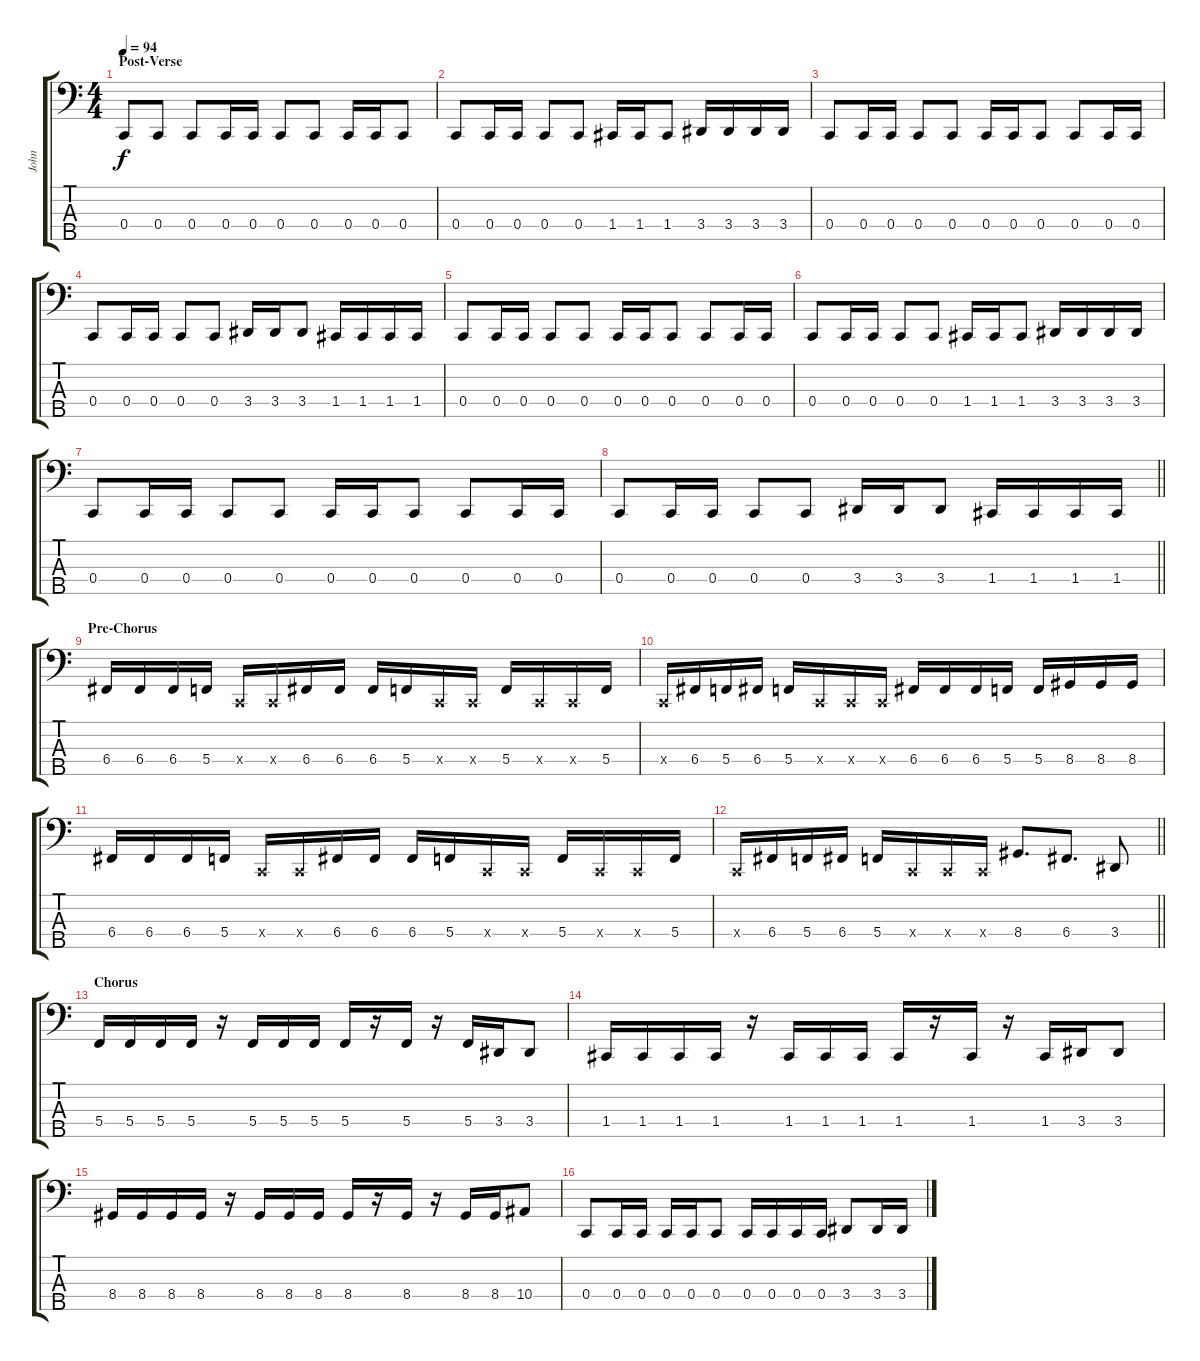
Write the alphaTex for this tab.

\track ("John" "John") {instrument electricbassfinger}
\staff {score tabs}
\tuning (F2 C2 G1 C1 A0) {hide}
\ts (4 4)
\section ("" "Post-Verse")
\tempo 94
\clef f4
\ks c
0.4.8{dy f} 0.4.8 0.4.8 0.4.16 0.4.16 0.4.8 0.4.8 0.4.16 0.4.16 0.4.8 |
0.4.8 0.4.16 0.4.16 0.4.8 0.4.8 1.4.16 1.4.16 1.4.8 3.4.16 3.4.16 3.4.16 3.4.16 |
0.4.8 0.4.16 0.4.16 0.4.8 0.4.8 0.4.16 0.4.16 0.4.8 0.4.8 0.4.16 0.4.16 |
0.4.8 0.4.16 0.4.16 0.4.8 0.4.8 3.4.16 3.4.16 3.4.8 1.4.16 1.4.16 1.4.16 1.4.16 |
0.4.8 0.4.16 0.4.16 0.4.8 0.4.8 0.4.16 0.4.16 0.4.8 0.4.8 0.4.16 0.4.16 |
0.4.8 0.4.16 0.4.16 0.4.8 0.4.8 1.4.16 1.4.16 1.4.8 3.4.16 3.4.16 3.4.16 3.4.16 |
0.4.8 0.4.16 0.4.16 0.4.8 0.4.8 0.4.16 0.4.16 0.4.8 0.4.8 0.4.16 0.4.16 |
\barLineRight lightlight
0.4.8 0.4.16 0.4.16 0.4.8 0.4.8 3.4.16 3.4.16 3.4.8 1.4.16 1.4.16 1.4.16 1.4.16 |
\section ("" "Pre-Chorus")
6.4.16 6.4.16 6.4.16 5.4.16 0.4{x}.16 0.4{x}.16 6.4.16 6.4.16 6.4.16 5.4.16 0.4{x}.16 0.4{x}.16 5.4.16 0.4{x}.16 0.4{x}.16 5.4.16 |
0.4{x}.16 6.4.16 5.4.16 6.4.16 5.4.16 0.4{x}.16 0.4{x}.16 0.4{x}.16 6.4.16 6.4.16 6.4.16 5.4.16 5.4.16 8.4.16 8.4.16 8.4.16 |
6.4.16 6.4.16 6.4.16 5.4.16 0.4{x}.16 0.4{x}.16 6.4.16 6.4.16 6.4.16 5.4.16 0.4{x}.16 0.4{x}.16 5.4.16 0.4{x}.16 0.4{x}.16 5.4.16 |
\barLineRight lightlight
0.4{x}.16 6.4.16 5.4.16 6.4.16 5.4.16 0.4{x}.16 0.4{x}.16 0.4{x}.16 8.4.8{d} 6.4.8{d} 3.4.8 |
\section ("" "Chorus")
5.4.16 5.4.16 5.4.16 5.4.16 r.16 5.4.16 5.4.16 5.4.16 5.4.16 r.16 5.4.16 r.16 5.4.16 3.4.16 3.4.8 |
1.4.16 1.4.16 1.4.16 1.4.16 r.16 1.4.16 1.4.16 1.4.16 1.4.16 r.16 1.4.16 r.16 1.4.16 3.4.16 3.4.8 |
8.4.16 8.4.16 8.4.16 8.4.16 r.16 8.4.16 8.4.16 8.4.16 8.4.16 r.16 8.4.16 r.16 8.4.16 8.4.16 10.4.8 |
0.4.8 0.4.16 0.4.16 0.4.16 0.4.16 0.4.8 0.4.16 0.4.16 0.4.16 0.4.16 3.4.8 3.4.16 3.4.16
